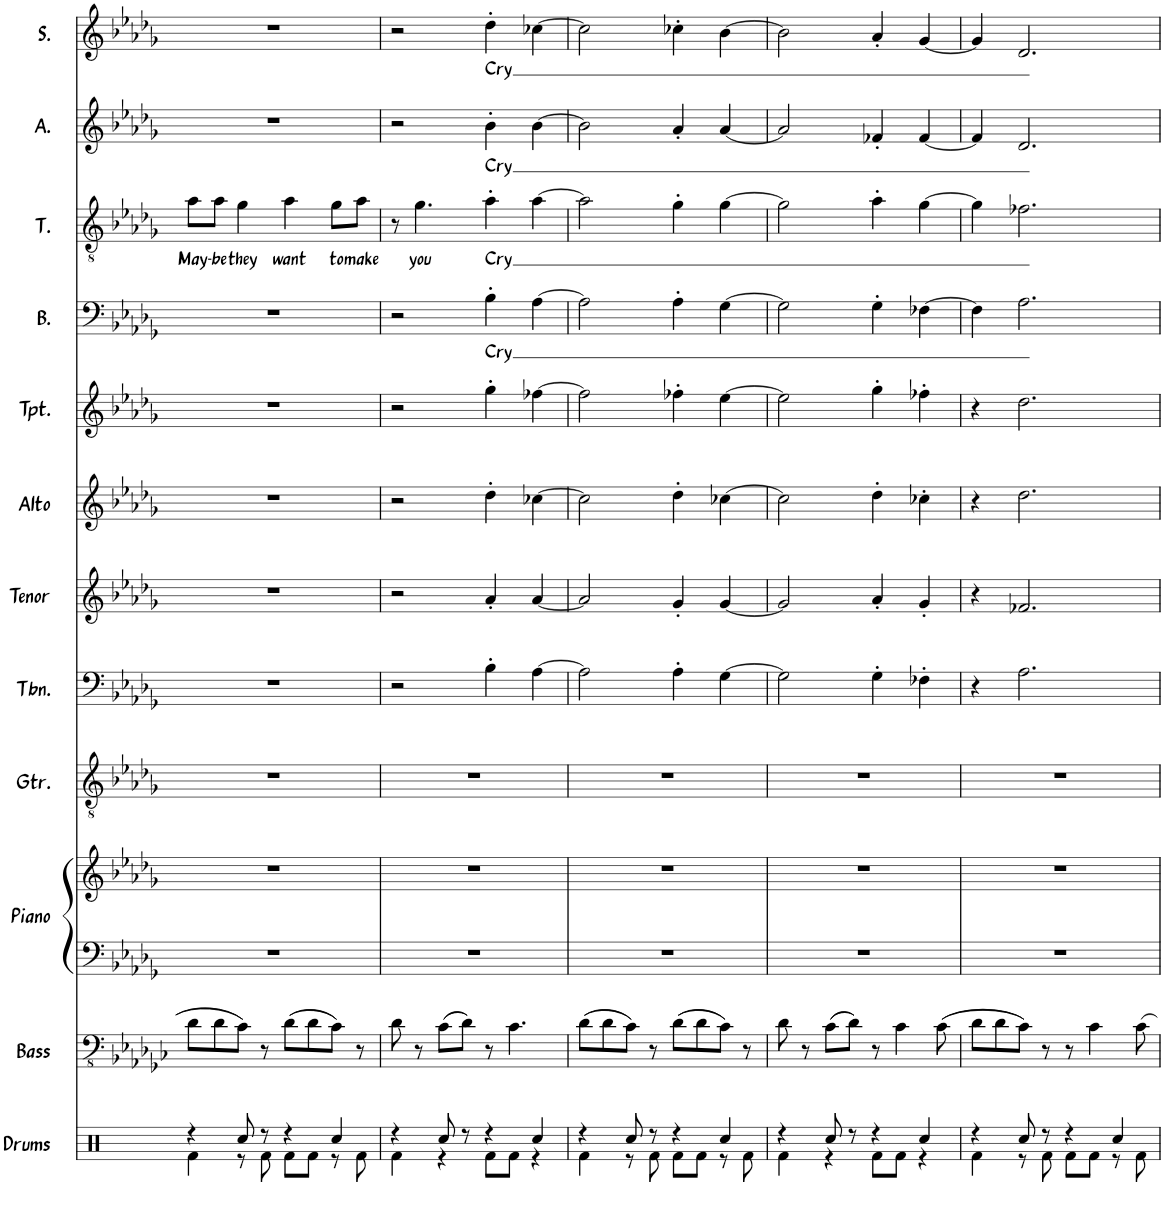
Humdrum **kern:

**kern	**kern	**kern	**kern	**kern	**kern	**kern	**kern	**kern	**kern	**text	**kern	**text	**kern	**text	**kern	**text
*part12	*part11	*part10	*part10	*part9	*part8	*part7	*part6	*part5	*part4	*part4	*part3	*part3	*part2	*part2	*part1	*part1
*staff13	*staff12	*staff11	*staff10	*staff9	*staff8	*staff7	*staff6	*staff5	*staff4	*staff4	*staff3	*staff3	*staff2	*staff2	*staff1	*staff1
*I"Drums	*I"Bass	*I"Piano	*	*I"Guitar	*I"Trombone	*I"Tenor Sax	*I"Alto Sax	*I"Trumpet	*I"Bass	*	*I"Tenor	*	*I"Alto	*	*I"Soprano	*
*I'Drums	*I'Bass	*I'Piano	*	*I'Gtr.	*I'Tbn.	*I'Tenor	*I'Alto	*I'Tpt.	*I'B.	*	*I'T.	*	*I'A.	*	*I'S.	*
!!LO:PB:g=z
*clefX	*clefFv4	*clefF4	*clefG2	*clefGv2	*clefF4	*clefG2	*clefG2	*clefG2	*clefF4	*	*clefGv2	*	*clefG2	*	*clefG2	*
*	*	*	*	*	*	*ITrd8c14	*ITrd5c9	*ITrd1c2	*	*	*	*	*	*	*	*
*k[]	*k[b-e-a-d-g-c-]	*k[b-e-a-d-g-]	*k[b-e-a-d-g-]	*k[b-e-a-d-g-]	*k[b-e-a-d-g-]	*k[b-e-a-d-g-]	*k[b-e-a-d-g-]	*k[b-e-a-d-g-]	*k[b-e-a-d-g-]	*	*k[b-e-a-d-g-]	*	*k[b-e-a-d-g-]	*	*k[b-e-a-d-g-]	*
*M4/4	*M4/4	*M4/4	*M4/4	*M4/4	*M4/4	*M4/4	*M4/4	*M4/4	*M4/4	*	*M4/4	*	*M4/4	*	*M4/4	*
=20	=20	=20	=20	=20	=20	=20	=20	=20	=20	=20	=20	=20	=20	=20	=20	=20
*^	*	*	*	*	*	*	*	*	*	*	*	*	*	*	*	*
!	!	!	!	!	!	!	!	!	!	!	!	!	!LO:LY:b	!	!	!	!
4r	4Rf\	8D-\L	1r	1r	1r	1r	1r	1r	1r	1r	.	8a-\L	May-	1r	.	1r	.
!	!	!	!	!	!	!	!	!	!	!	!	!	!LO:LY:b	!	!	!	!
.	.	8D-\	.	.	.	.	.	.	.	.	.	8a-\J	-be	.	.	.	.
!	!	!	!	!	!	!	!	!	!	!	!	!	!LO:LY:b	!	!	!	!
8Rcc/	8r	8C-\J	.	.	.	.	.	.	.	.	.	4g-\	they	.	.	.	.
8r	8Rf\	8r	.	.	.	.	.	.	.	.	.	.	.	.	.	.	.
!	!	!	!	!	!	!	!	!	!	!	!	!	!LO:LY:b	!	!	!	!
4r	8Rf\L	((8D-\L	.	.	.	.	.	.	.	.	.	4a-\	want	.	.	.	.
.	8Rf\J	8D-\	.	.	.	.	.	.	.	.	.	.	.	.	.	.	.
!	!	!	!	!	!	!	!	!	!	!	!	!	!LO:LY:b	!	!	!	!
4Rcc/	8r	8C-\J))	.	.	.	.	.	.	.	.	.	8g-\L	to	.	.	.	.
!	!	!	!	!	!	!	!	!	!	!	!	!	!LO:LY:b	!	!	!	!
.	8Rf\	8r	.	.	.	.	.	.	.	.	.	8a-\J	make	.	.	.	.
=21	=21	=21	=21	=21	=21	=21	=21	=21	=21	=21	=21	=21	=21	=21	=21	=21	=21
4r	4Rf\	8D-\	1r	1r	1r	2r	2r	2r	2r	2r	.	8r	.	2r	.	2r	.
!	!	!	!	!	!	!	!	!	!	!	!	!	!LO:LY:b	!	!	!	!
.	.	8r	.	.	.	.	.	.	.	.	.	4.g-\	you	.	.	.	.
8Rcc/	4r	((8C-\L	.	.	.	.	.	.	.	.	.	.	.	.	.	.	.
8r	.	8D-\J))	.	.	.	.	.	.	.	.	.	.	.	.	.	.	.
!	!	!	!	!	!	!	!	!	!	!	!LO:LY:b	!	!LO:LY:b	!	!LO:LY:b	!	!LO:LY:b
4r	8Rf\L	8r	.	.	.	4B-'\	4a-'/	4dd-'\	4gg-'\	4B-'\	Cry	4a-'\	Cry	4b-'\	Cry	4dd-'\	-Cry
.	8Rf\J	4.C-\	.	.	.	.	.	.	.	.	.	.	.	.	.	.	.
4Rcc/	4r	.	.	.	.	[4A-\	[4a-/	[4cc-X\	[4ff-X\	[4A-\	.	[4a-\	.	[4b-\	.	[4cc-X\	.
=22	=22	=22	=22	=22	=22	=22	=22	=22	=22	=22	=22	=22	=22	=22	=22	=22	=22
4r	4Rf\	((8D-\L	1r	1r	1r	2A-\]	2a-/]	2cc-\]	2ff-\]	2A-\]	.	2a-\]	.	2b-\]	.	2cc-\]	.
.	.	8D-\	.	.	.	.	.	.	.	.	.	.	.	.	.	.	.
8Rcc/	8r	8C-\J))	.	.	.	.	.	.	.	.	.	.	.	.	.	.	.
8r	8Rf\	8r	.	.	.	.	.	.	.	.	.	.	.	.	.	.	.
4r	8Rf\L	((8D-\L	.	.	.	4A-'\	4g-'/	4dd-'\	4ff-X'\	4A-'\	.	4g-'\	.	4a-'/	.	4cc-X'\	.
.	8Rf\J	8D-\	.	.	.	.	.	.	.	.	.	.	.	.	.	.	.
4Rcc/	8r	8C-\J))	.	.	.	[4G-\	[4g-/	[4cc-X\	[4ee-\	[4G-\	.	[4g-\	.	[4a-/	.	[4b-\	.
.	8Rf\	8r	.	.	.	.	.	.	.	.	.	.	.	.	.	.	.
=23	=23	=23	=23	=23	=23	=23	=23	=23	=23	=23	=23	=23	=23	=23	=23	=23	=23
4r	4Rf\	8D-\	1r	1r	1r	2G-\]	2g-/]	2cc-\]	2ee-\]	2G-\]	.	2g-\]	.	2a-/]	.	2b-\]	.
.	.	8r	.	.	.	.	.	.	.	.	.	.	.	.	.	.	.
8Rcc/	4r	((8C-\L	.	.	.	.	.	.	.	.	.	.	.	.	.	.	.
8r	.	8D-\J))	.	.	.	.	.	.	.	.	.	.	.	.	.	.	.
4r	8Rf\L	8r	.	.	.	4G-'\	4a-'/	4dd-'\	4gg-'\	4G-'\	.	4a-'\	.	4f-X'/	.	4a-'/	.
.	8Rf\J	4C-\	.	.	.	.	.	.	.	.	.	.	.	.	.	.	.
4Rcc/	4r	.	.	.	.	4F-X'\	4g-'/	4cc-X'\	4ff-X'\	[4F-X\	.	[4g-\	.	[4f-/	.	[4g-/	.
.	.	((8C-\	.	.	.	.	.	.	.	.	.	.	.	.	.	.	.
=24	=24	=24	=24	=24	=24	=24	=24	=24	=24	=24	=24	=24	=24	=24	=24	=24	=24
4r	4Rf\	8D-\L	1r	1r	1r	4r	4r	4r	4r	4F-\]	.	4g-\]	.	4f-/]	.	4g-/]	.
.	.	8D-\	.	.	.	.	.	.	.	.	.	.	.	.	.	.	.
8Rcc/	8r	8C-\J))	.	.	.	2.A-\	2.f-X/	2.dd-\	2.dd-\	2.A-\	.	2.f-X\	.	2.d-/	.	2.d-/	.
8r	8Rf\	8r	.	.	.	.	.	.	.	.	.	.	.	.	.	.	.
4r	8Rf\L	8r	.	.	.	.	.	.	.	.	.	.	.	.	.	.	.
.	8Rf\J	4C-\	.	.	.	.	.	.	.	.	.	.	.	.	.	.	.
4Rcc/	8r	.	.	.	.	.	.	.	.	.	.	.	.	.	.	.	.
.	8Rf\	8C-\	.	.	.	.	.	.	.	.	.	.	.	.	.	.	.
*v	*v	*	*	*	*	*	*	*	*	*	*	*	*	*	*	*	*
=	=	=	=	=	=	=	=	=	=	=	=	=	=	=	=	=
*-	*-	*-	*-	*-	*-	*-	*-	*-	*-	*-	*-	*-	*-	*-	*-	*-
